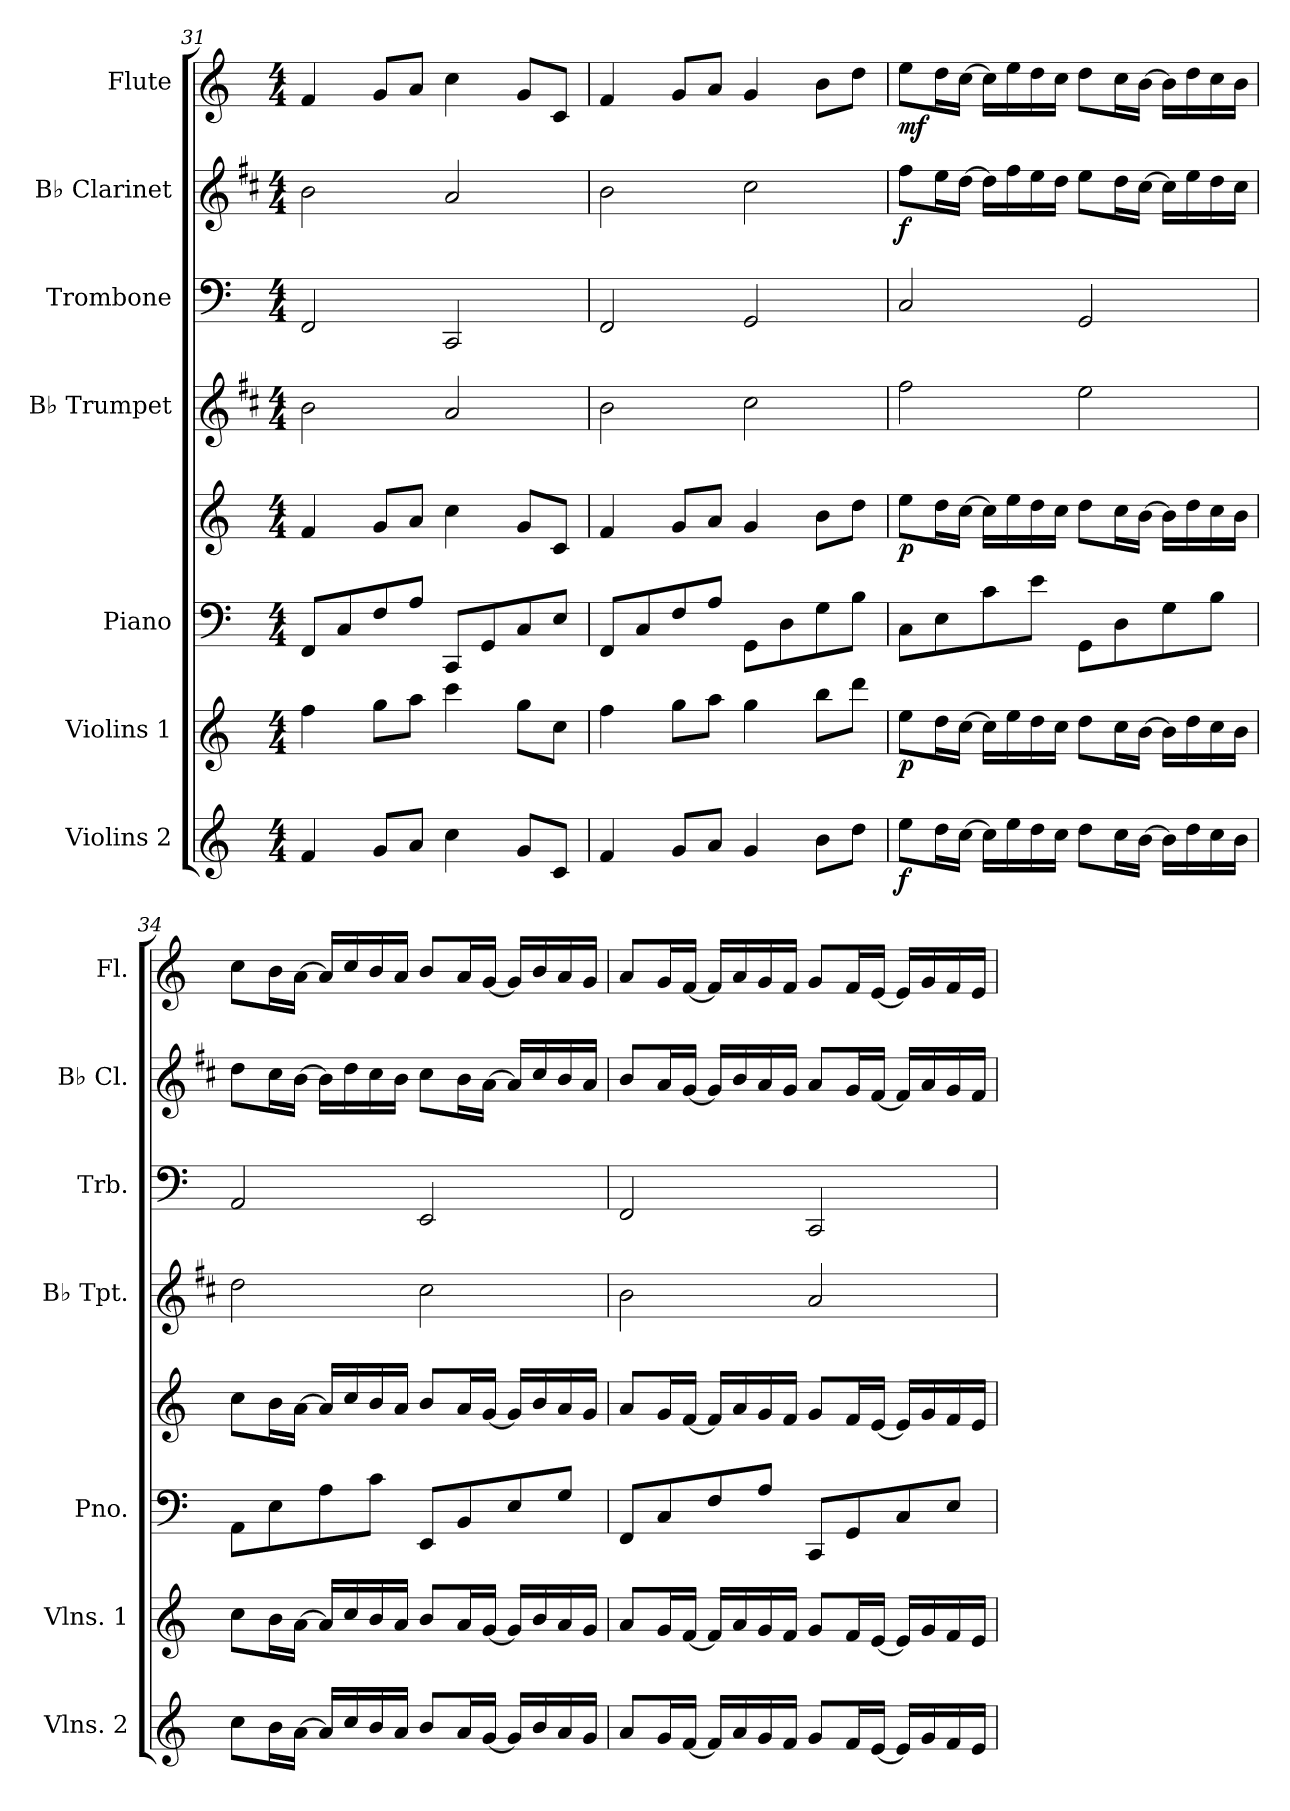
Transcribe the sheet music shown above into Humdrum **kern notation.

**kern	**dynam	**kern	**dynam	**kern	**kern	**dynam	**kern	**kern	**kern	**dynam	**kern	**dynam
*part7	*part7	*part6	*part6	*part5	*part5	*part5	*part4	*part3	*part2	*part2	*part1	*part1
*staff8	*staff8	*staff7	*staff7	*staff6	*staff5	*staff5/6	*staff4	*staff3	*staff2	*staff2	*staff1	*staff1
*I"Violins 2	*	*I"Violins 1	*	*I"Piano	*	*	*I"B♭ Trumpet	*I"Trombone	*I"B♭ Clarinet	*	*I"Flute	*
*I'Vlns. 2	*	*I'Vlns. 1	*	*I'Pno.	*	*	*I'B♭ Tpt.	*I'Trb.	*I'B♭ Cl.	*	*I'Fl.	*
*clefG2	*	*clefG2	*	*clefF4	*clefG2	*	*clefG2	*clefF4	*clefG2	*	*clefG2	*
*	*	*	*	*	*	*	*ITrd1c2	*	*ITrd1c2	*	*	*
*k[]	*	*k[]	*	*k[]	*k[]	*	*k[]	*k[]	*k[]	*	*k[]	*
*C:	*	*C:	*	*C:	*C:	*	*C:	*C:	*C:	*	*C:	*
*M4/4	*	*M4/4	*	*M4/4	*M4/4	*	*M4/4	*M4/4	*M4/4	*	*M4/4	*
=31	=31	=31	=31	=31	=31	=31	=31	=31	=31	=31	=31	=31
4f/	.	4ff\	.	8FF/L	4f/	.	2a\	2FF/	2a\	.	4f/	.
.	.	.	.	8C/	.	.	.	.	.	.	.	.
8g/L	.	8gg\L	.	8F/	8g/L	.	.	.	.	.	8g/L	.
8a/J	.	8aa\J	.	8A/J	8a/J	.	.	.	.	.	8a/J	.
4cc\	.	4ccc\	.	8CC/L	4cc\	.	2g/	2CC/	2g/	.	4cc\	.
.	.	.	.	8GG/	.	.	.	.	.	.	.	.
8g/L	.	8gg\L	.	8C/	8g/L	.	.	.	.	.	8g/L	.
8c/J	.	8cc\J	.	8E/J	8c/J	.	.	.	.	.	8c/J	.
=32	=32	=32	=32	=32	=32	=32	=32	=32	=32	=32	=32	=32
4f/	.	4ff\	.	8FF/L	4f/	.	2a\	2FF/	2a\	.	4f/	.
.	.	.	.	8C/	.	.	.	.	.	.	.	.
8g/L	.	8gg\L	.	8F/	8g/L	.	.	.	.	.	8g/L	.
8a/J	.	8aa\J	.	8A/J	8a/J	.	.	.	.	.	8a/J	.
4g/	.	4gg\	.	8GG\L	4g/	.	2b\	2GG/	2b\	.	4g/	.
.	.	.	.	8D\	.	.	.	.	.	.	.	.
8b\L	.	8bb\L	.	8G\	8b\L	.	.	.	.	.	8b\L	.
8dd\J	.	8ddd\J	.	8B\J	8dd\J	.	.	.	.	.	8dd\J	.
!!LO:PB:g=z
=33	=33	=33	=33	=33	=33	=33	=33	=33	=33	=33	=33	=33
!	!LO:DY:b	!	!LO:DY:b	!	!	!LO:DY:b	!	!	!	!LO:DY:b	!	!LO:DY:b
8ee\L	f	8ee\L	p	8C\L	8ee\L	p	2ee\	2C/	8ee\L	f	8ee\L	mf
16dd\L	.	16dd\L	.	8E\	16dd\L	.	.	.	16dd\L	.	16dd\L	.
[16cc\JJ	.	[16cc\JJ	.	.	[16cc\JJ	.	.	.	[16cc\JJ	.	[16cc\JJ	.
16cc\LL]	.	16cc\LL]	.	8c\	16cc\LL]	.	.	.	16cc\LL]	.	16cc\LL]	.
16ee\	.	16ee\	.	.	16ee\	.	.	.	16ee\	.	16ee\	.
16dd\	.	16dd\	.	8e\J	16dd\	.	.	.	16dd\	.	16dd\	.
16cc\JJ	.	16cc\JJ	.	.	16cc\JJ	.	.	.	16cc\JJ	.	16cc\JJ	.
8dd\L	.	8dd\L	.	8GG\L	8dd\L	.	2dd\	2GG/	8dd\L	.	8dd\L	.
16cc\L	.	16cc\L	.	8D\	16cc\L	.	.	.	16cc\L	.	16cc\L	.
[16b\JJ	.	[16b\JJ	.	.	[16b\JJ	.	.	.	[16b\JJ	.	[16b\JJ	.
16b\LL]	.	16b\LL]	.	8G\	16b\LL]	.	.	.	16b\LL]	.	16b\LL]	.
16dd\	.	16dd\	.	.	16dd\	.	.	.	16dd\	.	16dd\	.
16cc\	.	16cc\	.	8B\J	16cc\	.	.	.	16cc\	.	16cc\	.
16b\JJ	.	16b\JJ	.	.	16b\JJ	.	.	.	16b\JJ	.	16b\JJ	.
=34	=34	=34	=34	=34	=34	=34	=34	=34	=34	=34	=34	=34
8cc\L	.	8cc\L	.	8AA\L	8cc\L	.	2cc\	2AA/	8cc\L	.	8cc\L	.
16b\L	.	16b\L	.	8E\	16b\L	.	.	.	16b\L	.	16b\L	.
[16a\JJ	.	[16a\JJ	.	.	[16a\JJ	.	.	.	[16a\JJ	.	[16a\JJ	.
16a/LL]	.	16a/LL]	.	8A\	16a/LL]	.	.	.	16a\LL]	.	16a/LL]	.
16cc/	.	16cc/	.	.	16cc/	.	.	.	16cc\	.	16cc/	.
16b/	.	16b/	.	8c\J	16b/	.	.	.	16b\	.	16b/	.
16a/JJ	.	16a/JJ	.	.	16a/JJ	.	.	.	16a\JJ	.	16a/JJ	.
8b/L	.	8b/L	.	8EE/L	8b/L	.	2b\	2EE/	8b\L	.	8b/L	.
16a/L	.	16a/L	.	8BB/	16a/L	.	.	.	16a\L	.	16a/L	.
[16g/JJ	.	[16g/JJ	.	.	[16g/JJ	.	.	.	[16g\JJ	.	[16g/JJ	.
16g/LL]	.	16g/LL]	.	8E/	16g/LL]	.	.	.	16g/LL]	.	16g/LL]	.
16b/	.	16b/	.	.	16b/	.	.	.	16b/	.	16b/	.
16a/	.	16a/	.	8G/J	16a/	.	.	.	16a/	.	16a/	.
16g/JJ	.	16g/JJ	.	.	16g/JJ	.	.	.	16g/JJ	.	16g/JJ	.
!!LO:PB:g=z
=35	=35	=35	=35	=35	=35	=35	=35	=35	=35	=35	=35	=35
8a/L	.	8a/L	.	8FF/L	8a/L	.	2a\	2FF/	8a/L	.	8a/L	.
16g/L	.	16g/L	.	8C/	16g/L	.	.	.	16g/L	.	16g/L	.
[16f/JJ	.	[16f/JJ	.	.	[16f/JJ	.	.	.	[16f/JJ	.	[16f/JJ	.
16f/LL]	.	16f/LL]	.	8F/	16f/LL]	.	.	.	16f/LL]	.	16f/LL]	.
16a/	.	16a/	.	.	16a/	.	.	.	16a/	.	16a/	.
16g/	.	16g/	.	8A/J	16g/	.	.	.	16g/	.	16g/	.
16f/JJ	.	16f/JJ	.	.	16f/JJ	.	.	.	16f/JJ	.	16f/JJ	.
8g/L	.	8g/L	.	8CC/L	8g/L	.	2g/	2CC/	8g/L	.	8g/L	.
16f/L	.	16f/L	.	8GG/	16f/L	.	.	.	16f/L	.	16f/L	.
[16e/JJ	.	[16e/JJ	.	.	[16e/JJ	.	.	.	[16e/JJ	.	[16e/JJ	.
16e/LL]	.	16e/LL]	.	8C/	16e/LL]	.	.	.	16e/LL]	.	16e/LL]	.
16g/	.	16g/	.	.	16g/	.	.	.	16g/	.	16g/	.
16f/	.	16f/	.	8E/J	16f/	.	.	.	16f/	.	16f/	.
16e/JJ	.	16e/JJ	.	.	16e/JJ	.	.	.	16e/JJ	.	16e/JJ	.
=	=	=	=	=	=	=	=	=	=	=	=	=
*-	*-	*-	*-	*-	*-	*-	*-	*-	*-	*-	*-	*-
